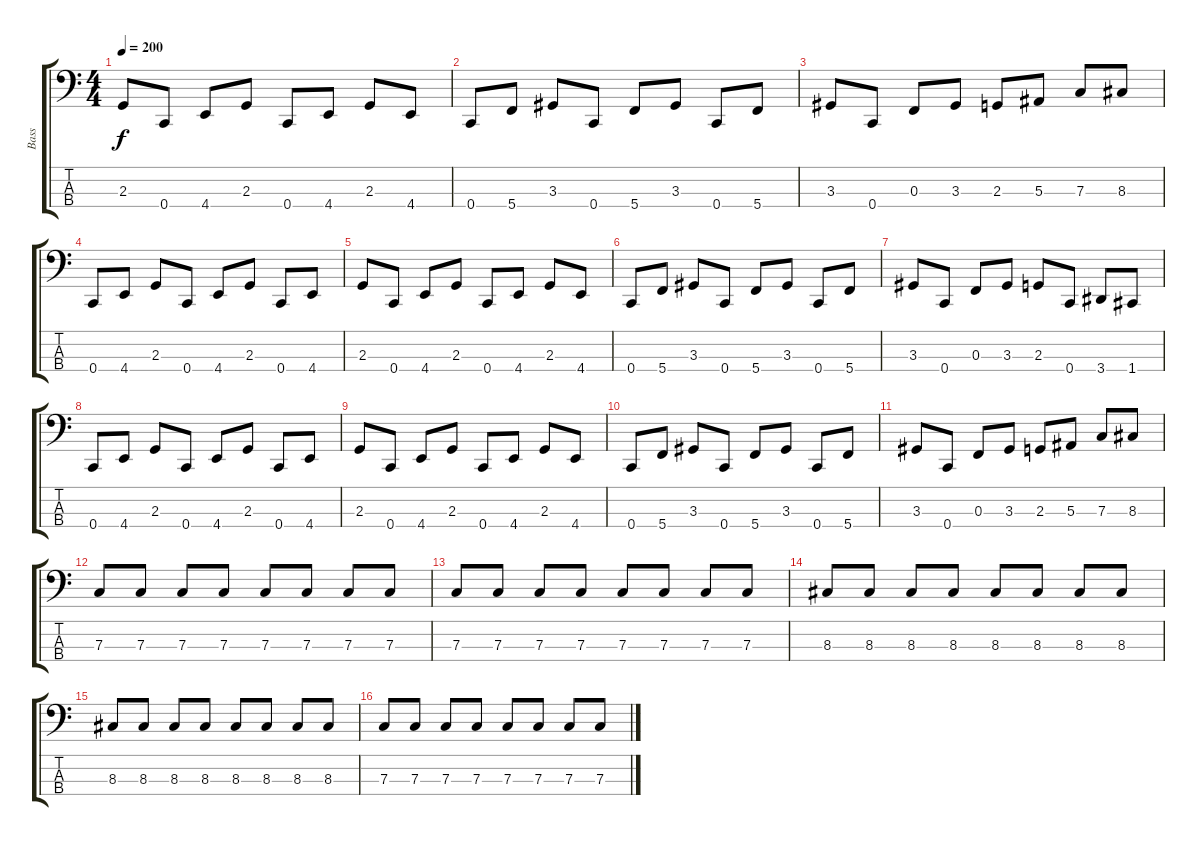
\track ("Bass" "Bass") {instrument electricbassfinger}
\staff {score tabs}
\tuning (Eb2 Bb1 F1 C1) {hide}
\ts (4 4)
\tempo 200
\clef f4
\ks c
2.3.8{dy f} 0.4.8 4.4.8 2.3.8 0.4.8 4.4.8 2.3.8 4.4.8 |
0.4.8 5.4.8 3.3.8 0.4.8 5.4.8 3.3.8 0.4.8 5.4.8 |
3.3.8 0.4.8 0.3.8 3.3.8 2.3.8 5.3.8 7.3.8 8.3.8 |
0.4.8 4.4.8 2.3.8 0.4.8 4.4.8 2.3.8 0.4.8 4.4.8 |
2.3.8 0.4.8 4.4.8 2.3.8 0.4.8 4.4.8 2.3.8 4.4.8 |
0.4.8 5.4.8 3.3.8 0.4.8 5.4.8 3.3.8 0.4.8 5.4.8 |
3.3.8 0.4.8 0.3.8 3.3.8 2.3.8 0.4.8 3.4.8 1.4.8 |
0.4.8 4.4.8 2.3.8 0.4.8 4.4.8 2.3.8 0.4.8 4.4.8 |
2.3.8 0.4.8 4.4.8 2.3.8 0.4.8 4.4.8 2.3.8 4.4.8 |
0.4.8 5.4.8 3.3.8 0.4.8 5.4.8 3.3.8 0.4.8 5.4.8 |
3.3.8 0.4.8 0.3.8 3.3.8 2.3.8 5.3.8 7.3.8 8.3.8 |
7.3.8 7.3.8 7.3.8 7.3.8 7.3.8 7.3.8 7.3.8 7.3.8 |
7.3.8 7.3.8 7.3.8 7.3.8 7.3.8 7.3.8 7.3.8 7.3.8 |
8.3.8 8.3.8 8.3.8 8.3.8 8.3.8 8.3.8 8.3.8 8.3.8 |
8.3.8 8.3.8 8.3.8 8.3.8 8.3.8 8.3.8 8.3.8 8.3.8 |
7.3.8 7.3.8 7.3.8 7.3.8 7.3.8 7.3.8 7.3.8 7.3.8
